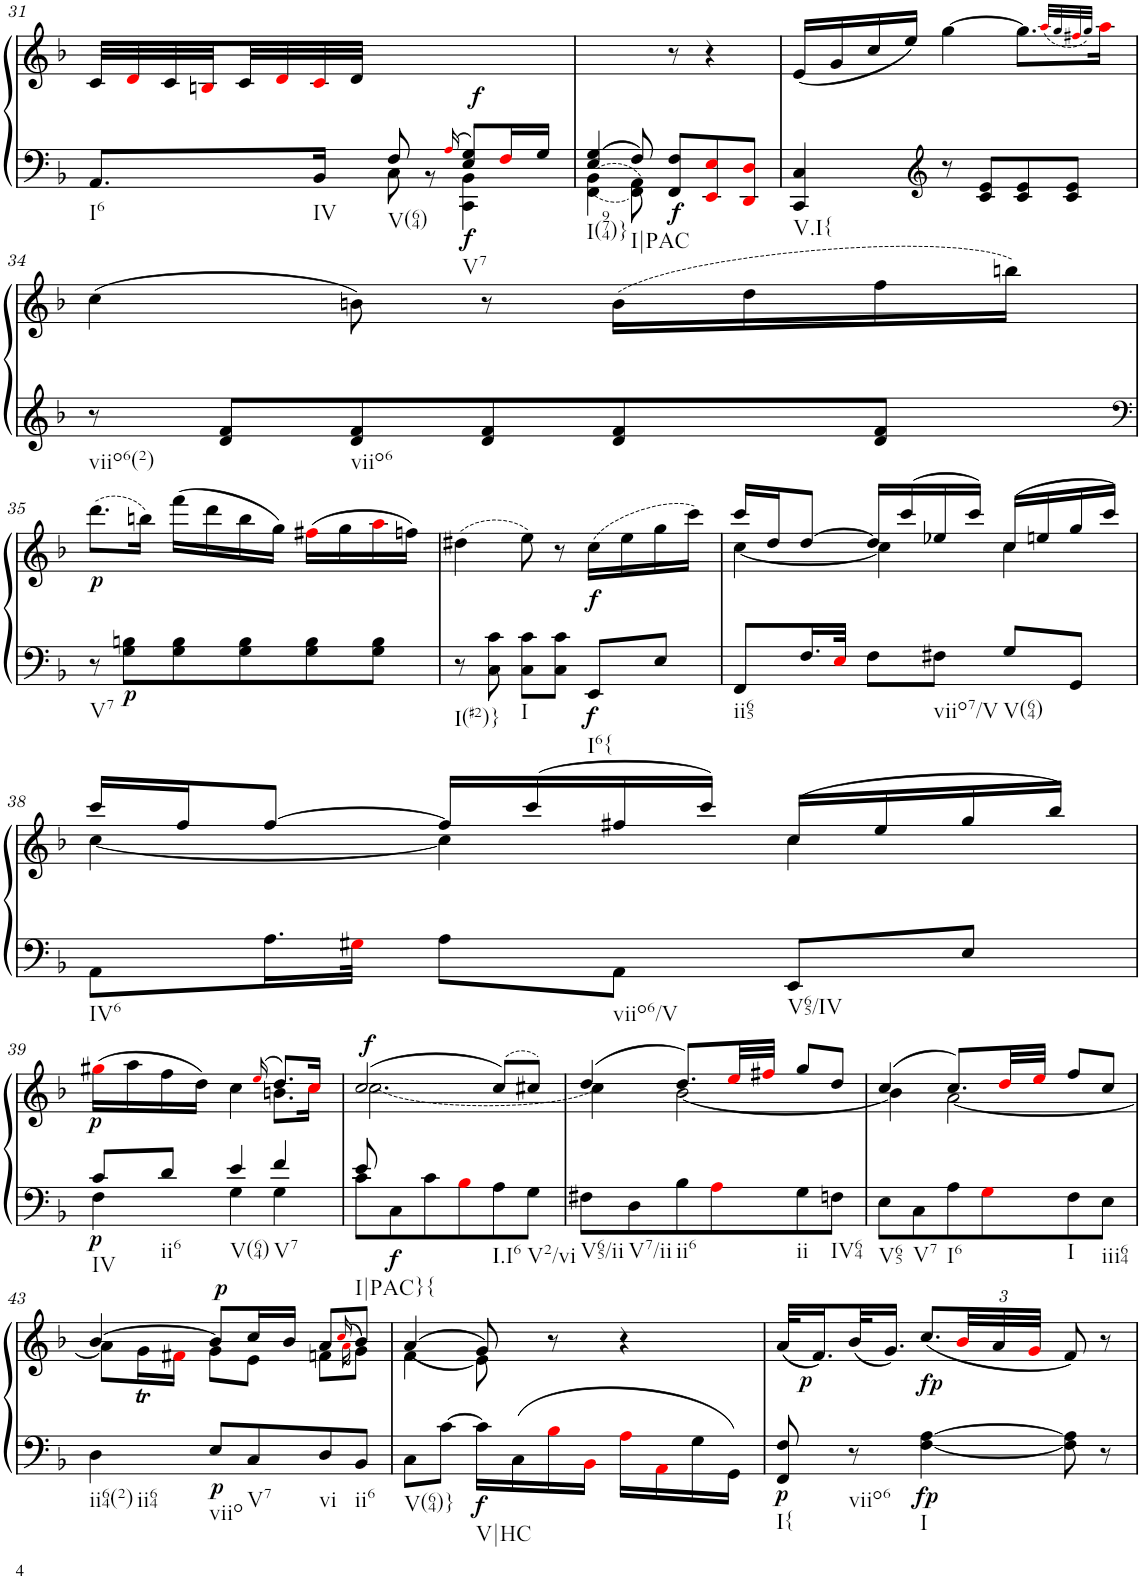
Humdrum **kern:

**kern	**kern	**dynam
*part1	*part1	*part1
*staff2	*staff1	*staff1/2
*I"Klavier linke Hand	*	*
!!LO:PB:g=z
*clefF4	*clefG2	*
*k[b-]	*k[b-]	*
*M3/4	*M3/4	*
=31	=31	=31
*^	*	*
*	*^	*	*
!LO:TX:b:t=I6	!	!	!	!
!LO:TX:b:t=IV	!	!	!	!
!LO:TX:b:t=V(64)	!	!	!	!
!LO:TX:b:t=V7	!	!	!	!
4ryy	2.ryy	8.AA/L	32c/LLL	.
.	.	.	32di/	.
.	.	.	32c/	.
.	.	.	32Bni/	.
.	.	.	32c/	.
.	.	.	32di/	.
.	.	16BB-/Jk	32ci/	.
.	.	.	32d/JJJ	.
8F/	.	8C\	8ryy	.
8ryy	.	8r	8ryy	.
16qAi/	.	.	.	.
!	!	!	!	!LO:DY:b=2
!	!	!	!	!LO:DY:n=1:b
8E/ 8G/L	.	4CC\ 4BB-\	4ryy	f f
16Fi/L	.	.	.	.
16G/JJ	.	.	.	.
*	*v	*v	*	*
=32	=32	=32	=32
!LO:TX:b:t=I(974)}	!	!	!
4E/ 4G/	4FF\ 4BB-\	4.ryy	.
!LO:TX:b:t=I|PAC	!	!	!
8F/	8FF\ 8AA\	.	.
!	!	!	!LO:DY:b=2
4.ryy	8FF/ 8F/L	8r	f
.	8EEi/ 8Ei/	4r	.
.	8DDi/ 8Di/J	.	.
=33	=33	=33	=33
!LO:TX:b:t=V.I{	!	!	!
*v	*v	*	*
4CC/ 4C/	(16e/LL	.
.	16g/	.
.	16cc/	.
.	16ee/JJ)	.
*clefG2	*	*
8r	[4gg\	.
8c/ 8e/L	.	.
8c/ 8e/	8.gg\L]	.
8c/ 8e/J	.	.
.	(32qaai/LLL	.
.	32qgg/	.
.	32qff#Xi/	.
.	32qgg/JJJ)	.
.	16aai\Jk	.
!!LO:LB:g=z
=34	=34	=34
!LO:TX:b:t=viio6(2)	!	!
8r	(4cc\	.
8d/ 8f/L	.	.
!LO:TX:b:t=viio6	!	!
8d/ 8f/	8bn\)	.
8d/ 8f/	8r	.
8d/ 8f/	(16b\LL	.
.	16dd\	.
8d/ 8f/J	16ff\	.
.	16bbn\JJ)	.
!!LO:LB:g=z
=35	=35	=35
*clefF4	*	*
!LO:TX:b:t=V7	!	!
!	!	!LO:DY:b
8r	(8.ddd\L	p
!	!	!LO:DY:b=2
8G\ 8Bn\L	.	p
.	16bbn\Jk)	.
8G\ 8B\	(16fff\LL	.
.	16ddd\	.
8G\ 8B\	16bb\	.
.	16gg\JJ)	.
8G\ 8B\	(16ff#Xi\LL	.
.	16gg\	.
8G\ 8B\J	16aai\	.
.	16ffn\JJ)	.
=36	=36	=36
!LO:TX:b:t=I(#2)}	!	!
8r	(4dd#X\	.
8C\ 8c\	.	.
!LO:TX:b:t=I	!	!
8C\ 8c\L	8ee\)	.
8C\ 8c\J	8r	.
!LO:TX:b:t=I6{	!	!
!	!	!LO:DY:b=2
!	!	!LO:DY:n=1:b
8EE/L	(16cc\LL	f f
.	16ee\	.
8E/J	16gg\	.
.	16ccc\JJ)	.
=37	=37	=37
*	*^	*
!LO:TX:b:t=ii65	!	!	!
8FF/L	16ccc/LL	[4cc\	.
.	16dd/J	.	.
16.F/L	[8dd/J	.	.
32Ei/JJk	.	.	.
8F\L	16dd/LL]	4cc\]	.
.	(16ccc/	.	.
!LO:TX:b:t=viio7/V	!	!	!
8F#X\J	16ee-X/	.	.
.	16ccc/JJ)	.	.
!LO:TX:b:t=V(64)	!	!	!
8G/L	(16cc/LL	4cc\	.
.	16een/	.	.
8GG/J	16gg/	.	.
.	16ccc/JJ)	.	.
!!LO:LB:g=z	!!
=38	=38	=38	=38
!LO:TX:b:t=IV6	!	!	!
8AA\L	16ccc/LL	[4cc\	.
.	16ff/J	.	.
16.A\L	[8ff/J	.	.
32G#Xi\JJk	.	.	.
8A\L	16ff/LL]	4cc\]	.
.	(16ccc/	.	.
!LO:TX:b:t=viio6/V	!	!	!
8AA\J	16ff#X/	.	.
.	16ccc/JJ)	.	.
!LO:TX:b:t=V65/IV	!	!	!
8EE/L	(16cc/LL	4cc\	.
.	16ee/	.	.
8E/J	16gg/	.	.
.	16bb-/JJ)	.	.
!!LO:LB:g=z	!!
=39	=39	=39	=39
*^	*	*	*
!LO:TX:b:t=IV	!	!	!	!
!	!	!	!	!LO:DY:b=2
!	!	!	!	!LO:DY:n=1:b
8c/L	4F\	(>16gg#Xi\LL	2ryy	p p
.	.	16aa\	.	.
!LO:TX:b:t=ii6	!	!	!	!
8d/J	.	16ff\	.	.
.	.	16dd\JJ)	.	.
!LO:TX:b:t=V(64)	!	!	!	!
4e/	4G\	4cc\	.	.
.	.	(>16qeei/	.	.
!LO:TX:b:t=V7	!	!	!	!
4f/	4G\	8.dd/L)	8.bn\L	.
.	.	16cci/Jk	16cci\Jk	.
=40	=40	=40	=40	=40
!LO:TX:b:t=I|PAC}{	!	!	!	!
!	!	!	!	!LO:DY:a
8c\L	8e/	(2cc/	(2.cc\	f
!	!	!	!	!LO:DY:b=2
8C\	2ryy	.	.	f
8c\	.	.	.	.
8B-i\	.	.	.	.
!LO:TX:b:t=I.I6	!	!	!	!
8A\	.	(8cc/L)	.	.
!LO:TX:b:t=V2/vi	!	!	!	!
8G\J	8ryy	8cc#X/J)	.	.
=41	=41	=41	=41	=41
!LO:TX:b:t=V65/ii	!	!	!	!
*v	*v	*	*	*
8F#X\L	(4dd/	4cc\)	.
!LO:TX:b:t=V7/ii	!	!	!
8D\	.	.	.
!LO:TX:b:t=ii6	!	!	!
8B-\	8.dd/L)	[2b-\	.
8Ai\	.	.	.
.	32eei/LL	.	.
.	32ff#Xi/JJJ	.	.
!LO:TX:b:t=ii	!	!	!
8G\	8gg/L	.	.
!LO:TX:b:t=IV64	!	!	!
8Fn\J	8dd/J	.	.
=42	=42	=42	=42
!LO:TX:b:t=V65	!	!	!
8E\L	(4cc/	4b-\]	.
!LO:TX:b:t=V7	!	!	!
8C\	.	.	.
!LO:TX:b:t=I6	!	!	!
8A\	8.cc/L)	[2a\	.
8Gi\	.	.	.
.	32ddi/LL	.	.
.	32eei/JJJ	.	.
!LO:TX:b:t=I	!	!	!
8F\	8ff/L	.	.
!LO:TX:b:t=iii64	!	!	!
8E\J	8cc/J	.	.
!!LO:LB:g=z	!!
=43	=43	=43	=43
!LO:TX:b:t=ii64(2)	!	!	!
!LO:TX:b:t=ii64	!	!	!
4D\	[4b-/	8a\L]	.
.	.	16gT\L	.
.	.	16f#Xi\JJ	.
!LO:TX:b:t=viio	!	!	!
!	!	!	!LO:DY:b=2
!	!	!	!LO:DY:n=1:a
8E/L	8b-/L]	8g\L	p p
!LO:TX:b:t=V7	!	!	!
8C/	16cc/L	8e\J	.
.	16b-/JJ	.	.
!LO:TX:b:t=vi	!	!	!
8D/	8a/L	8fn\L	.
.	(>16qcci/	(<16qai\	.
!LO:TX:b:t=ii6	!	!	!
8BB-/J	8b-/J)	8g\J)	.
=44	=44	=44	=44
!LO:TX:b:t=V(64)}	!	!	!
8C\L	(4a/	(4f\	.
[8c\J	.	.	.
!LO:TX:b:t=V|HC	!	!	!
!	!	!	!LO:DY:b=2
16c\LL]	8g/)	8e\)	f
16C\	.	.	.
16B-i\	8r	4.ryy	.
16BB-i\JJ	.	.	.
16Ai\LL	4r	.	.
16AAi\	.	.	.
16G\	.	.	.
16GG\JJ	.	.	.
*	*v	*v	*
=45	=45	=45
!LO:TX:b:t=I{	!	!
!	!	!LO:DY:b=2
8FF/ 8F/	(32a/KLL	p
!	!	!LO:DY:b
.	16.f/)	p
!LO:TX:b:t=viio6	!	!
8r	(32b-/K	.
.	16.g/JJ)	.
!LO:TX:b:t=I	!	!
!	!	!LO:DY:b=2
!	!	!LO:DY:n=1:b
[4F\ [4A\	(8.cc/L	fp fp
*	*Xbrackettup	*
.	48b-i/LL	.
.	48a/	.
.	48gi/JJJ	.
8F\] 8A\]	8f/)	.
8r	8r	.
=	=	=
*-	*-	*-
